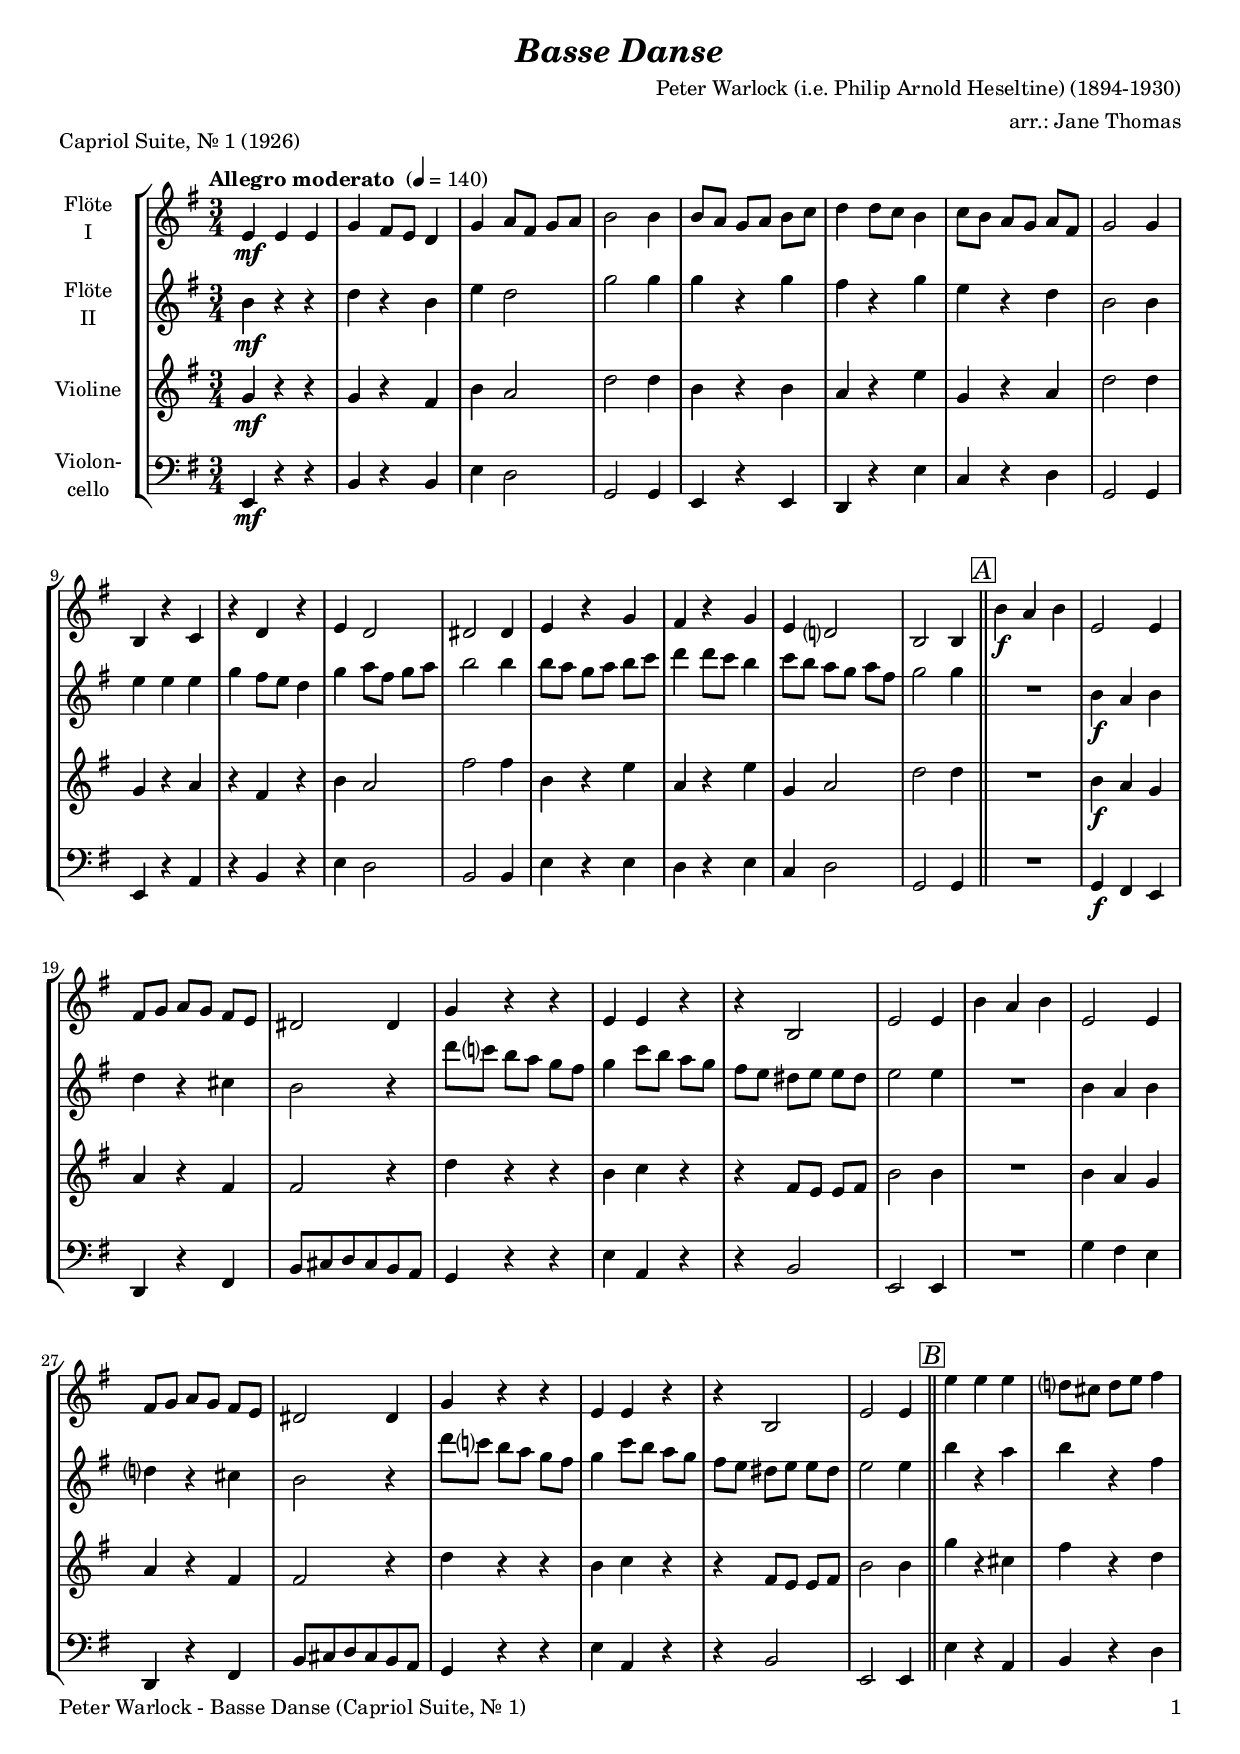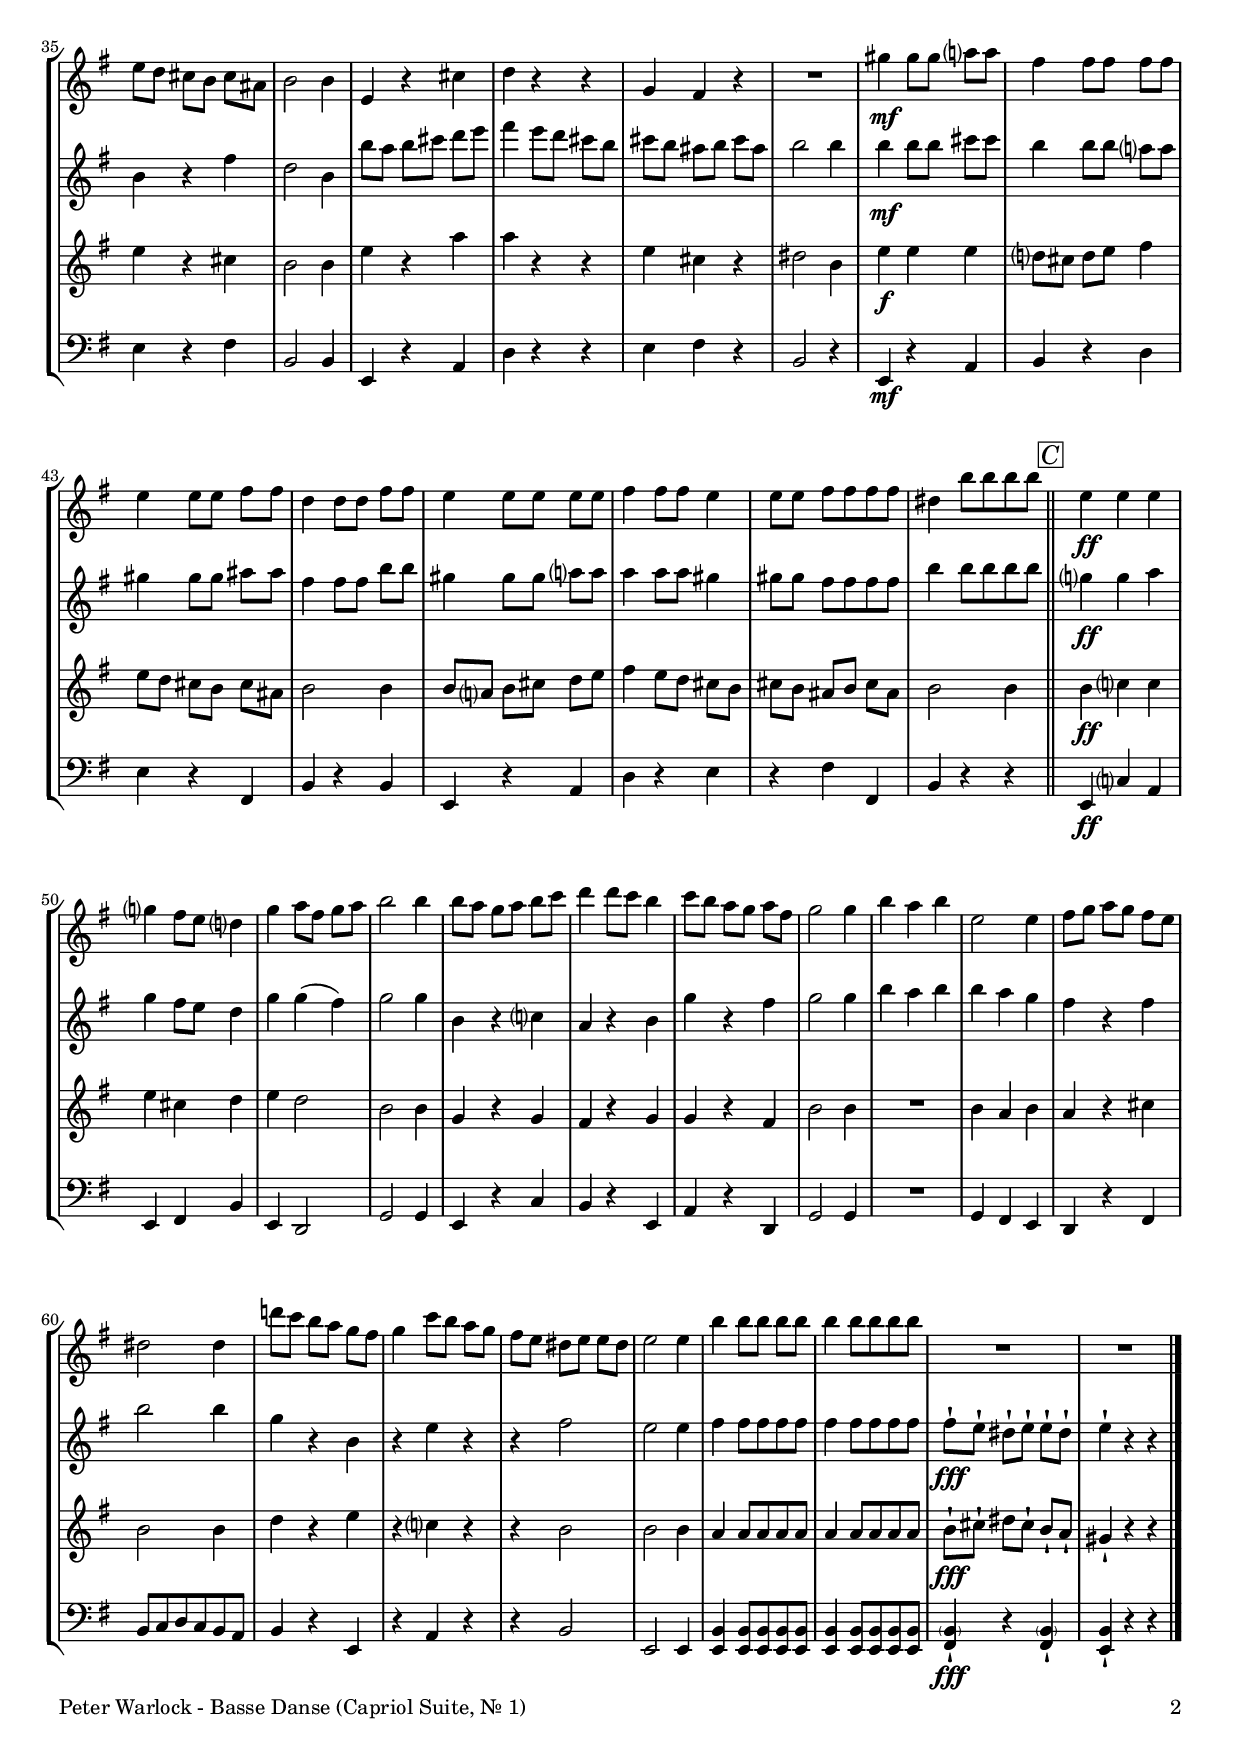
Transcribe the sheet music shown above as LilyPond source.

\version "2.24.4"
\include "deutsch.ly"
  
#(set-global-staff-size 18)

\header {
  title     = \markup \bold \italic "Basse Danse"
  composer  = "Peter Warlock (i.e. Philip Arnold Heseltine) (1894-1930)"
  arranger  = "arr.: Jane Thomas"
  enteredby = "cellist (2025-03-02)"
  piece     = "Capriol Suite, Nr. 1 (1926)"
}

voiceconsts = {
  \key g \major
  \time 3/4
  \clef "treble"
  \numericTimeSignature
  \compressEmptyMeasures
% Set default beaming for all staves
  \set Timing.beamExceptions = #'()
  \set Timing.baseMoment     = #(ly:make-moment 1 4)
  \set Timing.beatStructure  = #'(1 1 1)
  \tempo "Allegro moderato " 4=140
}

mifl = "flute"
mivl = "violin"
miva = "viola"
mipz = "pizzicato strings"
mivc = "cello"

rit = \mark \markup \box \italic "rit."
boxa = { \bar "||" \mark \markup \box \italic "A" }
boxb = { \bar "||" \mark \markup \box \italic "B" }
boxc = { \bar "||" \mark \markup \box \italic "C" }

va = \relative c' {
  \voiceconsts

  e4\mf e e
  g fis8 e d4
  g a8 fis g a
  h2 h4
  h8 a g a h c
  d4 d8 c h4
  c8 h a g a fis
  g2 g4
  h, r c
  r d r
  e d2
  dis dis4

  e r g
  fis r g
  e d?2
  h h4 \boxa
  h'\f a h
  e,2 e4
  fis8 g a g fis e
  dis2 dis4
  g r r
  e e r
  r h2
  e e4
  h' a h
  e,2 e4

  fis8 g a g fis e
  dis2 dis4
  g r r
  e e r
  r h2
  e e4 \boxb
  e' e e
  d?8 cis d e fis4
  e8 d cis h cis ais
  h2 h4
  e, r cis'
  d r r

  g, fis r
  R2.
  gis'4\mf gis8 gis a? a
  fis4 fis8 fis fis fis
  e4 e8 e fis fis
  d4 d8 d fis fis
  e4 e8 e e e
  fis4 fis8 fis e4
  e8 e fis[ fis fis fis]

  dis4 h'8[ h h h] \boxc
  e,4\ff e e
  g? fis8 e d?4
  g a8 fis g a
  h2 h4
  h8 a g a h c
  d4 d8 c h4
  c8 h a g a fis
  g2 g4

  h a h
  e,2 e4
  fis8 g a g fis e
  dis2 dis4
  d'!8 c h a g fis
  g4 c8 h a g
  fis e dis e e dis

  e2 e4
  h' h8 h h h
  h4 h8[ h h h]
  R2.*2 \bar "|."
}

vb = \relative c'' {
  \voiceconsts

  h4\mf r r
  d r h
  e d2
  g g4
  g r g
  fis r g
  e r d
  h2 h4
  e e e
  g fis8 e d4
  g a8 fis g a

  h2 h4
  h8 a g a h c
  d4 d8 c h4
  c8 h a g a fis
  g2 g4 \boxa
  R2.
  h,4\f a h
  d r cis
  h2 r4
  d'8 c? h a g fis

  g4 c8 h a g
  fis e dis e e dis
  e2 e4
  R2.
  h4 a h
  d? r cis
  h2 r4
  d'8 c? h a g fis
  g4 c8 h a g

  fis e dis e e dis
  e2 e4 \boxb
  h' r a
  h r fis
  h, r fis'
  d2 h4
  h'8 a h cis d e
  fis4 e8 d cis h

  cis h ais h cis ais
  h2 h4
  h\mf h8 h cis cis
  h4 h8 h a? a
  gis4 gis8 gis ais ais
  fis4 fis8 fis h h
  gis4 gis8 gis a? a

  a4 a8 a gis4
  gis8 gis fis[ fis fis fis]
  h4 h8[ h h h] \boxc
  g?4\ff g a
  g fis8 e d4
  g g( fis)
  g2 g4
  h, r c?
  a r h
  g' r fis

  g2 g4
  h a h
  h a g
  fis r fis
  h2 h4
  g r h,
  r e r
  r fis2

  e e4
  fis fis8[ fis fis fis]
  fis4 fis8[ fis fis fis]
  fis-!\fff e-! dis-! e-! e-! dis-!
  e4-! r r \bar "|."
}

vc = \relative c'' {
  \voiceconsts

  g4\mf r r
  g r fis
  h a2
  d d4
  h r h
  a r e'
  g, r a
  d2 d4
  g, r a
  r fis r
  h a2
  fis' fis4

  h, r e
  a, r e'
  g, a2
  d d4 \boxa
  R2.
  h4\f a g
  a r fis
  fis2 r4
  d' r r
  h c r
  r fis,8 e e fis
  h2 h4
  R2.

  h4 a g
  a r fis
  fis2 r4
  d' r r
  h c r
  r fis,8 e e fis
  h2 h4 \boxb
  g' r cis,
  fis r d
  e r cis
  h2 h4

  e r a
  a r r
  e cis r
  dis2 h4
  e\f e e
  d?8 cis d e fis4
  e8 d cis h cis ais
  h2 h4
  h8 a? h cis d e

  fis4 e8 d cis h
  cis h ais h cis ais
  h2 h4 \boxc
  h\ff c? c
  e cis d
  e d2
  h h4
  g r g
  fis r g
  g r fis

  h2 h4
  R2.
  h4 a h
  a r cis
  h2 h4
  d r e
  r c? r
  r h2
  h h4

  a a8[ a a a]
  a4 a8[ a a a]
  h-!\fff cis-! dis! cis-! h-! a-!
  gis4-! r r \bar "|."
}

vd = \relative c, {
  \voiceconsts
  \clef "bass"

  e4\mf r r
  h' r h
  e d2
  g, g4
  e r e
  d r e'
  c r d
  g,2 g4
  e r a
  r h r
  e d2
  h h4
  e r e
  d r e

  c d2
  g, g4 \boxa
  R2.
  g4\f fis e
  d r fis
  h8[ cis d cis h a]
  g4 r r
  e' a, r
  r h2
  e, e4
  R2.
  g'4 fis e
  d, r fis

  h8[ cis d cis h a]
  g4 r r
  e' a, r
  r h2
  e, e4 \boxb
  e' r a,
  h r d
  e r fis
  h,2 h4
  e, r a
  d r r
  e fis r
  h,2 r4

  e,\mf r a
  h r d
  e r fis,
  h r h
  e, r a
  d r e
  r fis fis,
  h r r \boxc
  e,\ff c'? a
  e fis h
  e, d2
  g g4
  e r c'

  h r e,
  a r d,
  g2 g4
  R2.
  g4 fis e
  d r fis
  h8[ c d c h a]
  h4 r e,
  r a r
  r h2
  e, e4
  <e h'> <e h'>8[ <e h'> <e h'> <e h'>]
			  
  <e h'>4 <e h'>8[ <e h'> <e h'> <e h'>]
  <fis \parenthesize h>4-!\fff r <fis \parenthesize h>-!
  <e h'>-! r r \bar "|."
}


music = \new StaffGroup <<
      \new Staff {
	\set Staff.midiInstrument = \mifl
	\set Staff.instrumentName = \markup \center-column { "Flöte" "I" }
	\transpose g g { \va }
      }

      \new Staff {
	\set Staff.midiInstrument = \mifl
	\set Staff.instrumentName = \markup \center-column { "Flöte" "II" }
	\transpose g g { \vb }
      }

      \new Staff {
	\set Staff.midiInstrument = \mivl
	\set Staff.instrumentName = \markup \center-column { "Violine" }
	\transpose g g { \vc }
      }

      \new Staff {
	\set Staff.midiInstrument = \mivc
	\set Staff.instrumentName = \markup \center-column { "Violon-" "cello" }
	\transpose g g { \vd }
      }
>>

\book {
  \paper {
    print-page-number = ##t
    print-first-page-number = ##t
    ragged-last-bottom = ##f
    oddHeaderMarkup = \markup \null
    evenHeaderMarkup = \markup \null
    oddFooterMarkup = \markup {
      \fill-line {
        \if \should-print-page-number
        "Peter Warlock - Basse Danse (Capriol Suite, Nr. 1)" \fromproperty #'page:page-number-string
      }
    }
    evenFooterMarkup = \oddFooterMarkup
  } \score {
    \music
    \layout {}
  }

  \score {
    \unfoldRepeats \music

    \midi {
      \context {
        \Score
      }
    }
  }
}
